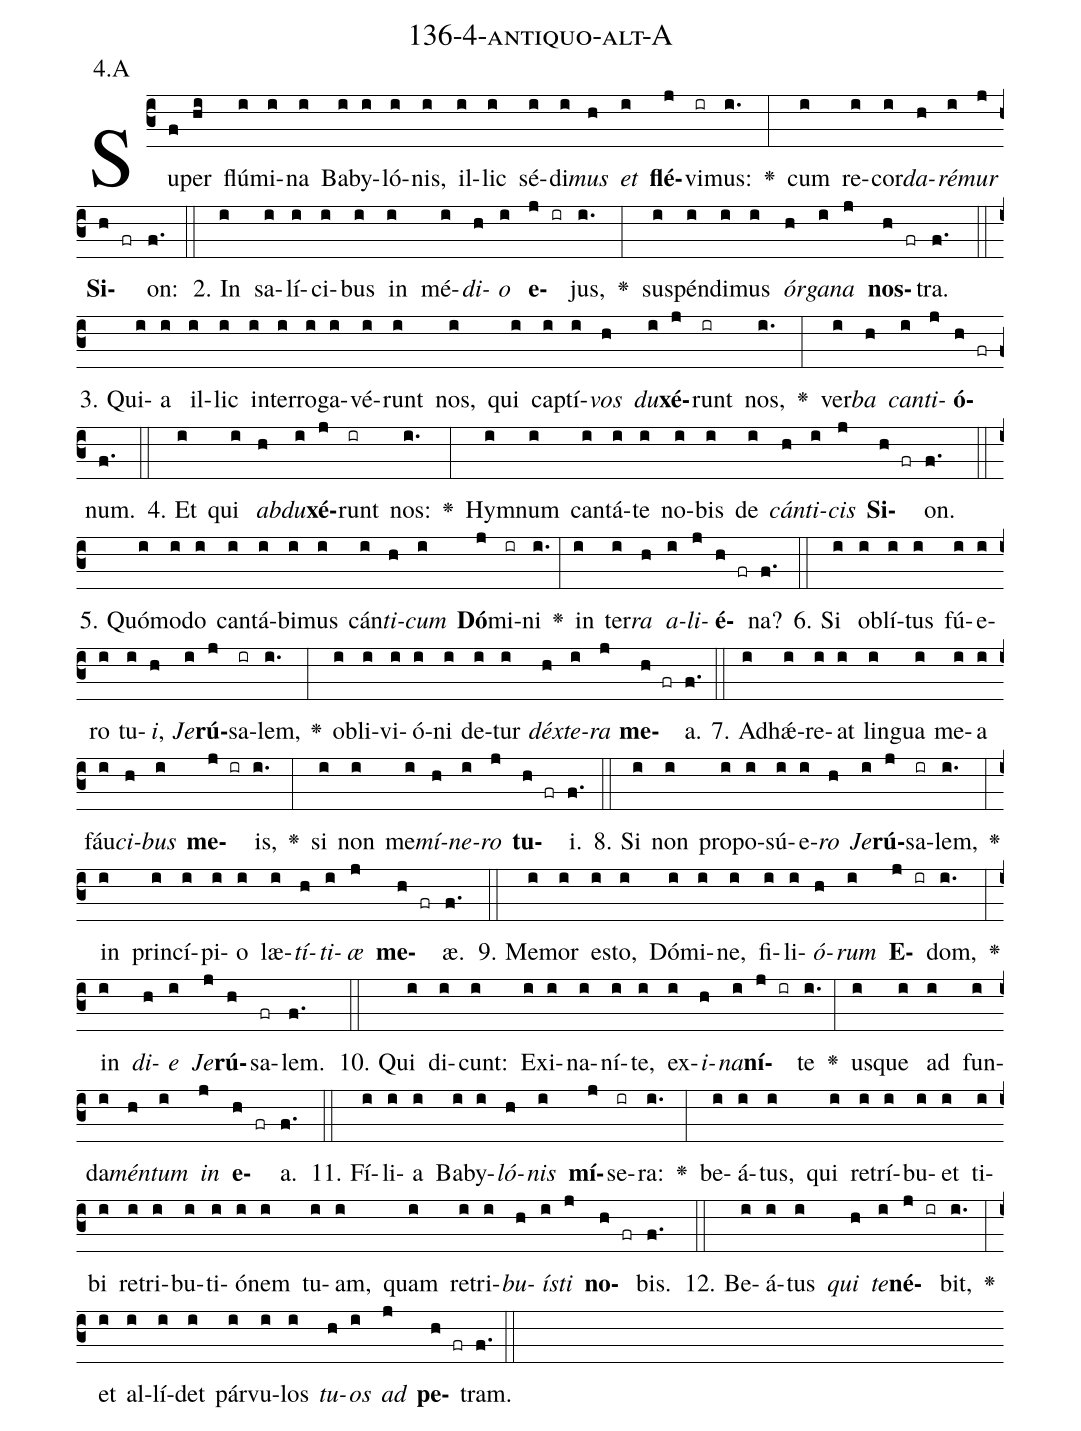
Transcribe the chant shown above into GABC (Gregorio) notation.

name: 136-4-antiquo-alt-A;
annotation: 4.A;
%%
(c3)Su(f)per(hi) flú(i)mi(i)na(i) Ba(i)by(i)ló(i)nis,(i) il(i)lic(i) sé(i)di(i)<i>mus</i>(h) <i>et</i>(i) <b>flé</b>(j)vi(ir)mus:(i.) <v>\greheightstar</v>(:) cum(i) re(i)cor(i)<i>da</i>(h)<i>ré</i>(i)<i>mur</i>(j) <b>Si</b>(h fr)on:(f.) (::)
2. In(i) sa(i)lí(i)ci(i)bus(i) in(i) mé(i)<i>di</i>(h)<i>o</i>(i) <b>e</b>(j ir)jus,(i.) <v>\greheightstar</v>(:) sus(i)pén(i)di(i)mus(i) <i>ór</i>(h)<i>ga</i>(i)<i>na</i>(j) <b>nos</b>(h fr)tra.(f.) (::)
3. Qui(i)a(i) il(i)lic(i) in(i)ter(i)ro(i)ga(i)vé(i)runt(i) nos,(i) qui(i) cap(i)tí(i)<i>vos</i>(h) <i>du</i>(i)<b>xé</b>(j)runt(ir) nos,(i.) <v>\greheightstar</v>(:) ver(i)<i>ba</i>(h) <i>can</i>(i)<i>ti</i>(j)<b>ó</b>(h fr)num.(f.) (::)
4. Et(i) qui(i) <i>ab</i>(h)<i>du</i>(i)<b>xé</b>(j)runt(ir) nos:(i.) <v>\greheightstar</v>(:) Hym(i)num(i) can(i)tá(i)te(i) no(i)bis(i) de(i) <i>cán</i>(h)<i>ti</i>(i)<i>cis</i>(j) <b>Si</b>(h fr)on.(f.) (::)
5. Quó(i)mo(i)do(i) can(i)tá(i)bi(i)mus(i) cán(i)<i>ti</i>(h)<i>cum</i>(i) <b>Dó</b>(j)mi(ir)ni(i.) <v>\greheightstar</v>(:) in(i) ter(i)<i>ra</i>(h) <i>a</i>(i)<i>li</i>(j)<b>é</b>(h fr)na?(f.) (::)
6. Si(i) ob(i)lí(i)tus(i) fú(i)e(i)ro(i) tu(i)<i>i</i>,(h) <i>Je</i>(i)<b>rú</b>(j)sa(ir)lem,(i.) <v>\greheightstar</v>(:) ob(i)li(i)vi(i)ó(i)ni(i) de(i)tur(i) <i>déx</i>(h)<i>te</i>(i)<i>ra</i>(j) <b>me</b>(h fr)a.(f.) (::)
7. Ad(i)hǽ(i)re(i)at(i) lin(i)gua(i) me(i)a(i) fáu(i)<i>ci</i>(h)<i>bus</i>(i) <b>me</b>(j ir)is,(i.) <v>\greheightstar</v>(:) si(i) non(i) me(i)<i>mí</i>(h)<i>ne</i>(i)<i>ro</i>(j) <b>tu</b>(h fr)i.(f.) (::)
8. Si(i) non(i) pro(i)po(i)sú(i)e(i)<i>ro</i>(h) <i>Je</i>(i)<b>rú</b>(j)sa(ir)lem,(i.) <v>\greheightstar</v>(:) in(i) prin(i)cí(i)pi(i)o(i) læ(i)<i>tí</i>(h)<i>ti</i>(i)<i>æ</i>(j) <b>me</b>(h fr)æ.(f.) (::)
9. Me(i)mor(i) es(i)to,(i) Dó(i)mi(i)ne,(i) fi(i)li(i)<i>ó</i>(h)<i>rum</i>(i) <b>E</b>(j ir)dom,(i.) <v>\greheightstar</v>(:) in(i) <i>di</i>(h)<i>e</i>(i) <i>Je</i>(j)<b>rú</b>(h)sa(fr)lem.(f.) (::)
10. Qui(i) di(i)cunt:(i) Ex(i)i(i)na(i)ní(i)te,(i) ex(i)<i>i</i>(h)<i>na</i>(i)<b>ní</b>(j ir)te(i.) <v>\greheightstar</v>(:) us(i)que(i) ad(i) fun(i)da(i)<i>mén</i>(h)<i>tum</i>(i) <i>in</i>(j) <b>e</b>(h fr)a.(f.) (::)
11. Fí(i)li(i)a(i) Ba(i)by(i)<i>ló</i>(h)<i>nis</i>(i) <b>mí</b>(j)se(ir)ra:(i.) <v>\greheightstar</v>(:) be(i)á(i)tus,(i) qui(i) re(i)trí(i)bu(i)et(i) ti(i)bi(i) re(i)tri(i)bu(i)ti(i)ó(i)nem(i) tu(i)am,(i) quam(i) re(i)tri(i)<i>bu</i>(h)<i>ís</i>(i)<i>ti</i>(j) <b>no</b>(h fr)bis.(f.) (::)
12. Be(i)á(i)tus(i) <i>qui</i>(h) <i>te</i>(i)<b>né</b>(j ir)bit,(i.) <v>\greheightstar</v>(:) et(i) al(i)lí(i)det(i) pár(i)vu(i)los(i) <i>tu</i>(h)<i>os</i>(i) <i>ad</i>(j) <b>pe</b>(h fr)tram.(f.) (::)
